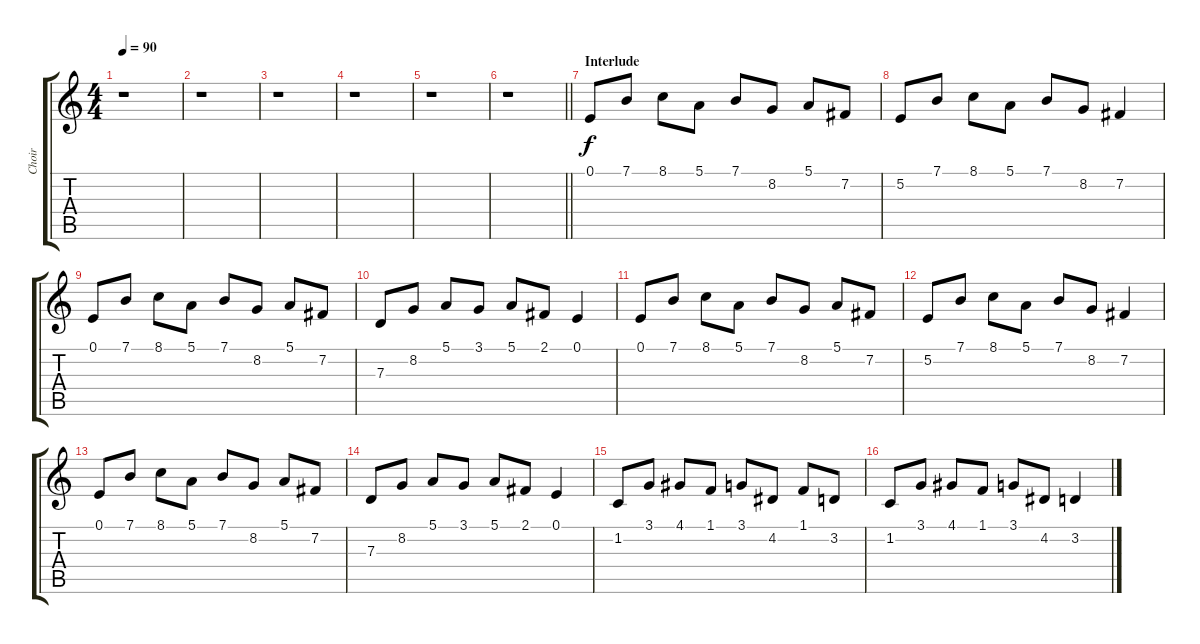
\track ("Choir" "Choir") {instrument choiraahs}
\staff {score tabs}
\tuning (E4 B3 G3 D3 A2 E2) {hide}
\ts (4 4)
\tempo 90
\clef g2
\ks c
r.1{dy f} |
r.1 |
r.1 |
r.1 |
r.1 |
\barLineRight lightlight
r.1 |
\section ("" "Interlude")
0.1.8 7.1.8 8.1.8 5.1.8 7.1.8 8.2.8 5.1.8 7.2.8 |
5.2.8 7.1.8 8.1.8 5.1.8 7.1.8 8.2.8 7.2.4 |
0.1.8 7.1.8 8.1.8 5.1.8 7.1.8 8.2.8 5.1.8 7.2.8 |
7.3.8 8.2.8 5.1.8 3.1.8 5.1.8 2.1.8 0.1.4 |
0.1.8 7.1.8 8.1.8 5.1.8 7.1.8 8.2.8 5.1.8 7.2.8 |
5.2.8 7.1.8 8.1.8 5.1.8 7.1.8 8.2.8 7.2.4 |
0.1.8 7.1.8 8.1.8 5.1.8 7.1.8 8.2.8 5.1.8 7.2.8 |
7.3.8 8.2.8 5.1.8 3.1.8 5.1.8 2.1.8 0.1.4 |
1.2.8 3.1.8 4.1.8 1.1.8 3.1.8 4.2.8 1.1.8 3.2.8 |
1.2.8 3.1.8 4.1.8 1.1.8 3.1.8 4.2.8 3.2.4
